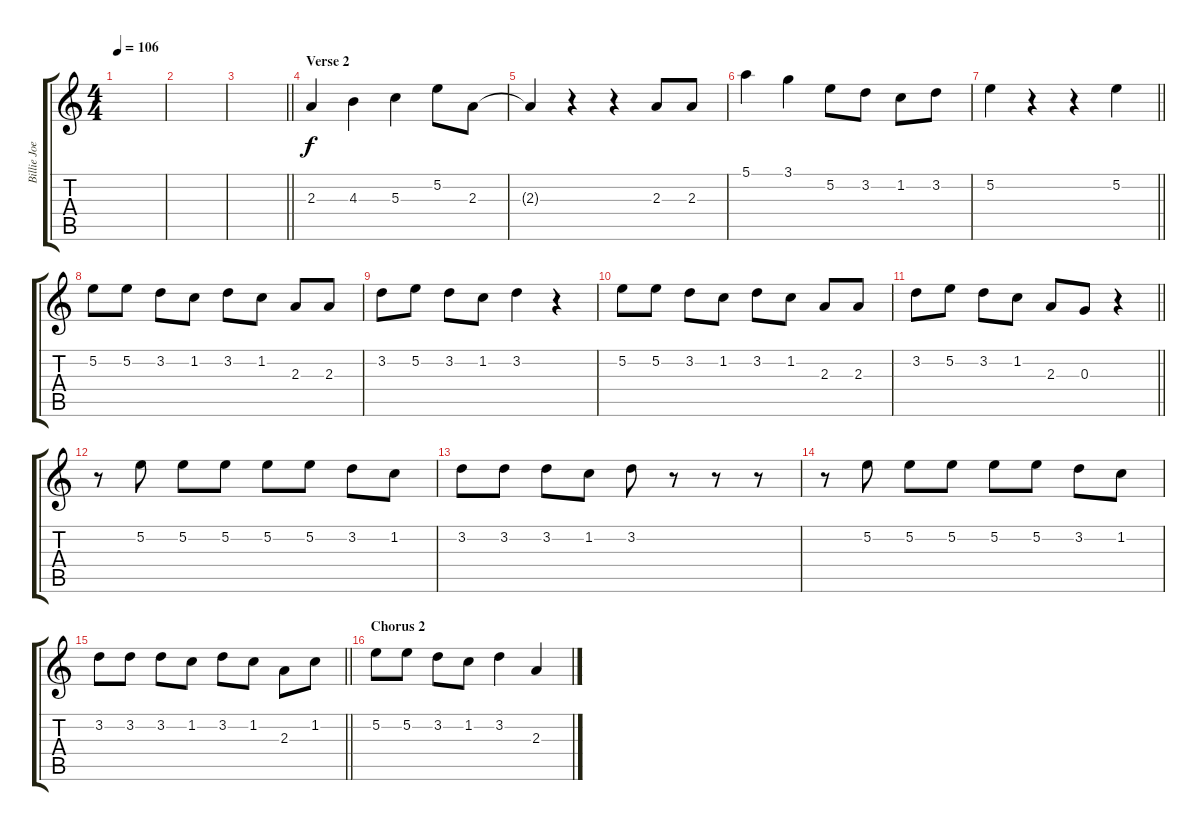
\track ("Billie Joe Armstrong (Vocals)" "Billie Joe") {mute instrument acousticguitarsteel}
\staff {score tabs}
\tuning (E4 B3 G3 D3 A2 E2) {hide}
\ts (4 4)
\tempo 106
\clef g2
\ks c
|
|
\barLineRight lightlight
|
\section ("" "Verse 2")
2.3.4 4.3.4 5.3.4 5.2.8 2.3.8 |
2.3{t}.4 r.4 r.4 2.3.8 2.3.8 |
5.1.4 3.1.4 5.2.8 3.2.8 1.2.8 3.2.8 |
\barLineRight lightlight
5.2.4 r.4 r.4 5.2.4 |
5.2.8 5.2.8 3.2.8 1.2.8 3.2.8 1.2.8 2.3.8 2.3.8 |
3.2.8 5.2.8 3.2.8 1.2.8 3.2.4 r.4 |
5.2.8 5.2.8 3.2.8 1.2.8 3.2.8 1.2.8 2.3.8 2.3.8 |
\barLineRight lightlight
3.2.8 5.2.8 3.2.8 1.2.8 2.3.8 0.3.8 r.4 |
r.8 5.2.8 5.2.8 5.2.8 5.2.8 5.2.8 3.2.8 1.2.8 |
3.2.8 3.2.8 3.2.8 1.2.8 3.2.8 r.8 r.8 r.8 |
r.8 5.2.8 5.2.8 5.2.8 5.2.8 5.2.8 3.2.8 1.2.8 |
\barLineRight lightlight
3.2.8 3.2.8 3.2.8 1.2.8 3.2.8 1.2.8 2.3.8 1.2.8 |
\section ("" "Chorus 2")
5.2.8 5.2.8 3.2.8 1.2.8 3.2.4 2.3.4
